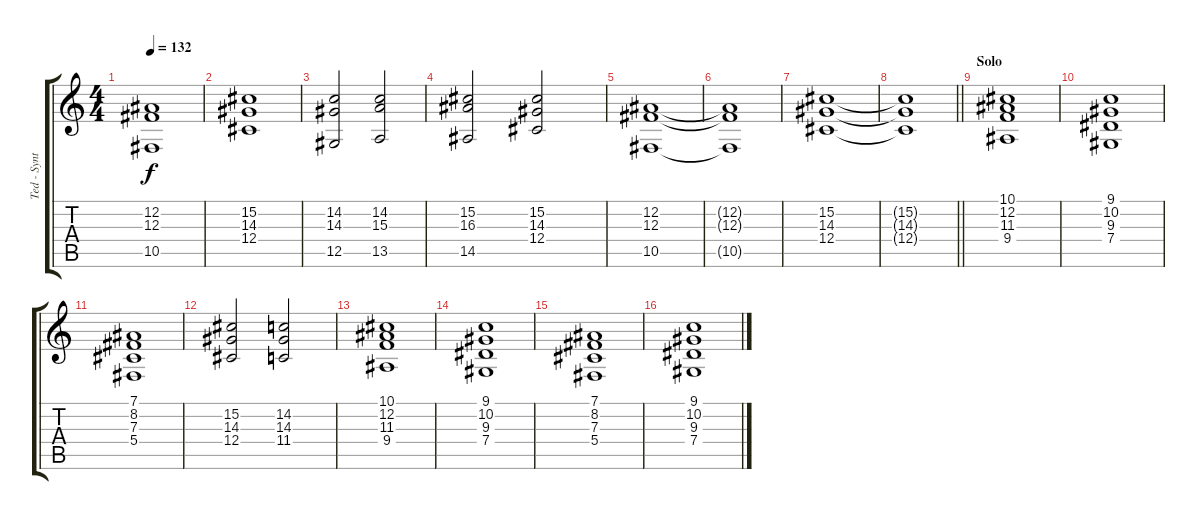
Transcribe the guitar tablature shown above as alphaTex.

\track ("Ted - Synth" "Ted - Synt") {instrument synthstrings2}
\staff {score tabs}
\tuning (Eb4 Bb3 Gb3 Db3 Ab2 Eb2) {hide}
\ts (4 4)
\tempo 132
\clef g2
\ks c
(12.2 12.3 10.5).1{dy f} |
(15.2 14.3 12.4).1 |
(14.2 14.3 12.5).2 (14.2 15.3 13.5).2 |
(15.2 16.3 14.5).2 (15.2 14.3 12.4).2 |
(12.2 12.3 10.5).1 |
(12.2{t} 12.3{t} 10.5{t}).1 |
(15.2 14.3 12.4).1 |
\barLineRight lightlight
(15.2{t} 14.3{t} 12.4{t}).1 |
\section ("" "Solo")
(10.1 12.2 11.3 9.4).1 |
(9.1 10.2 9.3 7.4).1 |
(7.1 8.2 7.3 5.4).1 |
(15.2 14.3 12.4).2 (14.2 14.3 11.4).2 |
(10.1 12.2 11.3 9.4).1 |
(9.1 10.2 9.3 7.4).1 |
(7.1 8.2 7.3 5.4).1 |
(9.1 10.2 9.3 7.4).1
